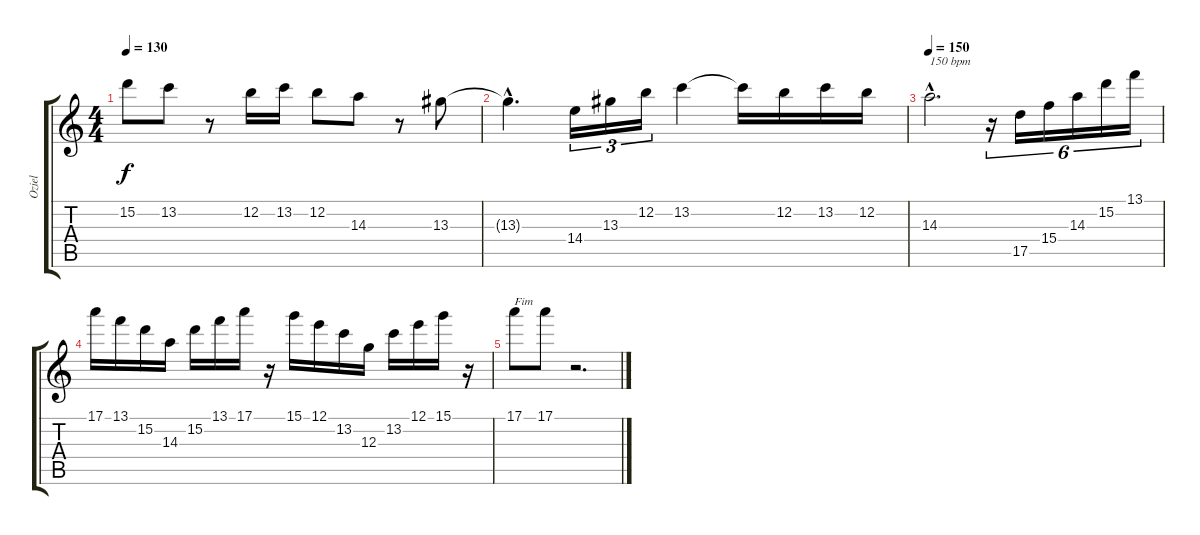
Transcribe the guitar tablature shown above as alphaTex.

\track ("Oziel" "Oziel") {instrument overdrivenguitar}
\staff {score tabs}
\tuning (E4 B3 G3 D3 A2 E2) {hide}
\ts (4 4)
\tempo 130
\clef g2
\ks c
15.2.8{dy f} 13.2.8 r.8 12.2.16 13.2.16 12.2.8 14.3.8 r.8 13.3.8 |
13.3{hac t}.4{d} 14.4.16{tu (3 2)} 13.3.16{tu (3 2)} 12.2.16{tu (3 2)} 13.2.4 13.2{t}.16 12.2.16 13.2.16 12.2.16 |
\tempo 150
14.3{hac}.2{d txt "150 bpm"} r.16{tu (6 4)} 17.5.16{tu (6 4)} 15.4.16{tu (6 4)} 14.3.16{tu (6 4)} 15.2.16{tu (6 4)} 13.1.16{tu (6 4)} |
17.1.16 13.1.16 15.2.16 14.3.16 15.2.16 13.1.16 17.1.16 r.16 15.1.16 12.1.16 13.2.16 12.3.16 13.2.16 12.1.16 15.1.16 r.16 |
17.1.8{txt "Fim"} 17.1.8 r.2{d}
